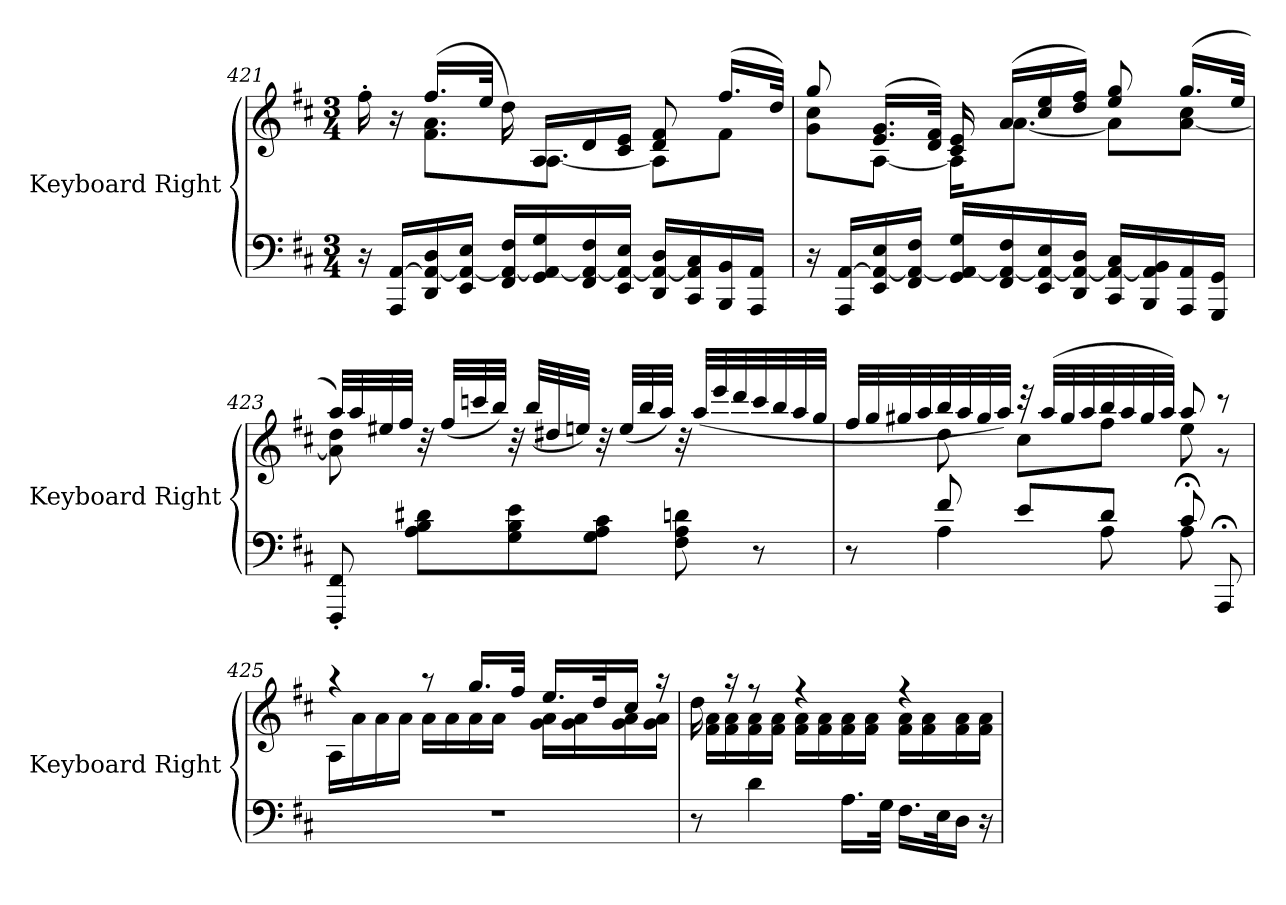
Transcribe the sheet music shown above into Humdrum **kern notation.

**kern	**kern
*part1	*part1
*staff2	*staff1
*I"Keyboard Right	*
*I'Keyboard Right	*
*clefF4	*clefG2
*k[f#c#]	*k[f#c#]
*D:	*D:
*M3/4	*M3/4
=421	=421
*	*^
16r	16ff#'\	8ryy
16AAA/ [16AA/LL	16r	.
16DD/ 16AA/_ 16D/	(>16.ff#/LL	8.f#\ 8.a\L
16EE/ 16AA/_ 16E/JJ	.	.
.	32ee/JJk	.
16FF#/ 16AA/_ 16F#/LL	16dd\)	.
16GG/ 16AA/_ 16G/	16A/LL	[8.A\J
16FF#/ 16AA/_ 16F#/	16d/	.
16EE/ 16AA/_ 16E/JJ	16c#/ 16e/JJ	.
16DD/ 16AA/_ 16D/LL	8d/ 8f#/	8A\L]
16CC#/ 16AA/] 16C#/	.	.
16BBB/ 16BB/	(>16.ff#/LL	8f#\J
16AAA/ 16AA/JJ	.	.
.	32dd/JJk)	.
!!LO:LB:g=z	!!
=422	=422	=422
16r	8gg/	8g\ 8cc#\L
16AAA/ [16AA/LL	.	.
16EE/ 16AA/_ 16E/	(<16.e/ 16.g/LL	[8A\J
16FF#/ 16AA/_ 16F#/JJ	.	.
.	32d/ 32f#/JJk)	.
16GG/ 16AA/_ 16G/LL	16c#/ 16e/	16A\KL]
16FF#/ 16AA/_ 16F#/	(>16a/LL	[8.a\J
16EE/ 16AA/_ 16E/	16cc#/ 16ee/	.
16DD/ 16AA/_ 16D/JJ	16dd/ 16ff#/JJ)	.
16CC#/ 16AA/_ 16C#/LL	8ee/ 8gg/	8a\L]
16BBB/ 16AA/] 16BB/	.	.
16AAA/ 16AA/	(>16.gg/LL	[8a\ 8cc#\J
16GGG/ 16GG/JJ	.	.
.	32ee/JJk	.
!!LO:PB:g=z	!!
=423	=423	=423
8FFF#/' 8FF#/'	32aa/LLL)	8a\] 8dd\
.	32aa/	.
.	32ee#X/	.
.	32ff#/JJJ	.
8A\ 8B\ 8d#X\L	32r	2ryy
.	(>32ff#/LLL	.
.	32cccn/	.
.	32bb/JJJ)	.
8G\ 8B\ 8e\	32r	.
.	(>32bb/LLL	.
.	32dd#X/	.
.	32een/JJJ)	.
8G\ 8A\ 8c#\J	32r	.
.	(>32ee/LLL	.
.	32bb/	.
.	32aa/JJJ)	.
8F#\ 8A\ 8dn\	32r	.
.	(>32aa/LLL	.
.	32eee/	.
.	32ddd/	.
8r	32ccc/	8ryy
.	32bb/	.
.	32aa/	.
.	32gg/JJJ	.
!!LO:LB:g=z	!!
=424	=424	=424
*^	*	*
8r	8ryy	32ff#/LLL	8ryy
.	.	32gg/	.
.	.	32gg#X/	.
.	.	32aa/	.
4A\	8f#/	32bb/	8dd\
.	.	32aa/	.
.	.	32gg#/	.
.	.	32aa/JJJ)	.
.	8e/L	32r	8cc#\L
.	.	(>32aa/LLL	.
.	.	32gg#/	.
.	.	32aa/	.
8A\	8d/J	32bb/	8ff#\J
.	.	32aa/	.
.	.	32gg#/	.
.	.	32aa/JJJ)	.
8A;<\	8c#/	8aa/	8ee\
8AAA;</	8ryy	8r	8r
*v	*v	*	*
=425	=425	=425
2.r	4r	16A\LL
.	.	16a\
.	.	16a\
.	.	16a\JJ
.	8r	16a\LL
.	.	16a\
.	16.gg/LL	16a\
.	.	16a\JJ
.	32ff#/JJk	.
.	16.ee/LL	16g\ 16a\LL
.	.	16g\ 16a\
.	32dd/K	.
.	16cc#/JJ	16g\ 16a\
.	16r	16g\ 16a\JJ
!!LO:LB:g=z	!!
=426	=426	=426
8r	16dd\	16f#\ 16a\LL
.	16r	16f#\ 16a\
4d\	8r	16f#\ 16a\
.	.	16f#\ 16a\JJ
.	4r	16f#\ 16a\LL
.	.	16f#\ 16a\
16.A\LL	.	16f#\ 16a\
.	.	16f#\ 16a\JJ
32G\JJk	.	.
16.F#\LL	4r	16f#\ 16a\LL
.	.	16f#\ 16a\
32E\K	.	.
16D\JJ	.	16f#\ 16a\
16r	.	16f#\ 16a\JJ
*	*v	*v
=	=
*-	*-
